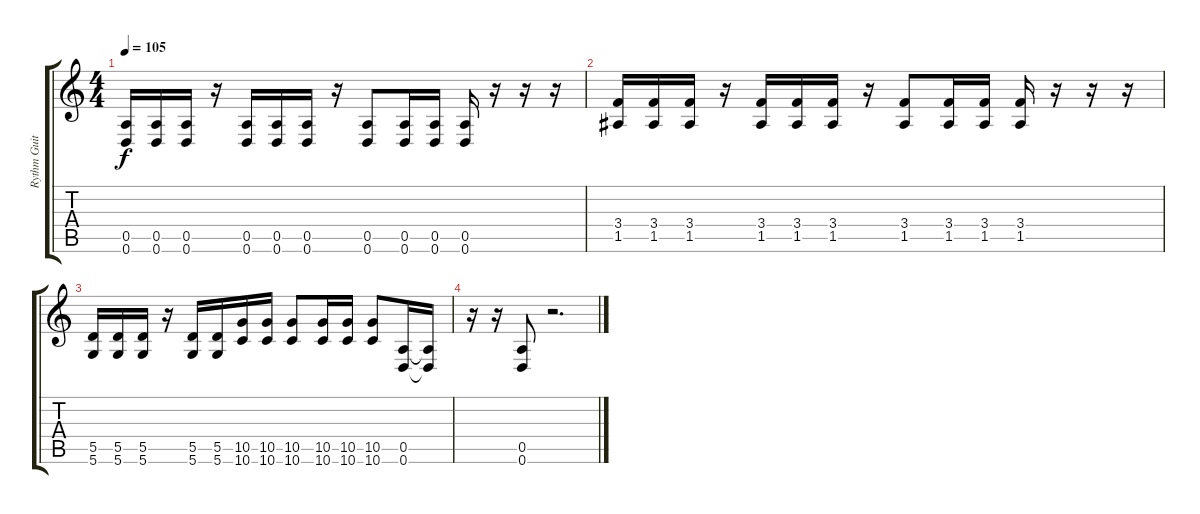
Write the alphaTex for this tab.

\track ("Rythm Guitar" "Rythm Guit") {instrument distortionguitar}
\staff {score tabs}
\tuning (E4 B3 G3 D3 A2 D2) {hide}
\ts (4 4)
\tempo 105
\clef g2
\ks c
(0.5 0.6).16{dy f} (0.5 0.6).16 (0.5 0.6).16 r.16 (0.5 0.6).16 (0.5 0.6).16 (0.5 0.6).16 r.16 (0.5 0.6).8 (0.5 0.6).16 (0.5 0.6).16 (0.5 0.6).16 r.16 r.16 r.16 |
(3.4 1.5).16 (3.4 1.5).16 (3.4 1.5).16 r.16 (3.4 1.5).16 (3.4 1.5).16 (3.4 1.5).16 r.16 (3.4 1.5).8 (3.4 1.5).16 (3.4 1.5).16 (3.4 1.5).16 r.16 r.16 r.16 |
(5.5 5.6).16 (5.5 5.6).16 (5.5 5.6).16 r.16 (5.5 5.6).16 (5.5 5.6).16 (10.5 10.6).16 (10.5 10.6).16 (10.5 10.6).8 (10.5 10.6).16 (10.5 10.6).16 (10.5 10.6).8 (0.5 0.6).16 (0.5{t} 0.6{t}).16 |
r.16 r.16 (0.5 0.6).8 r.2{d}
